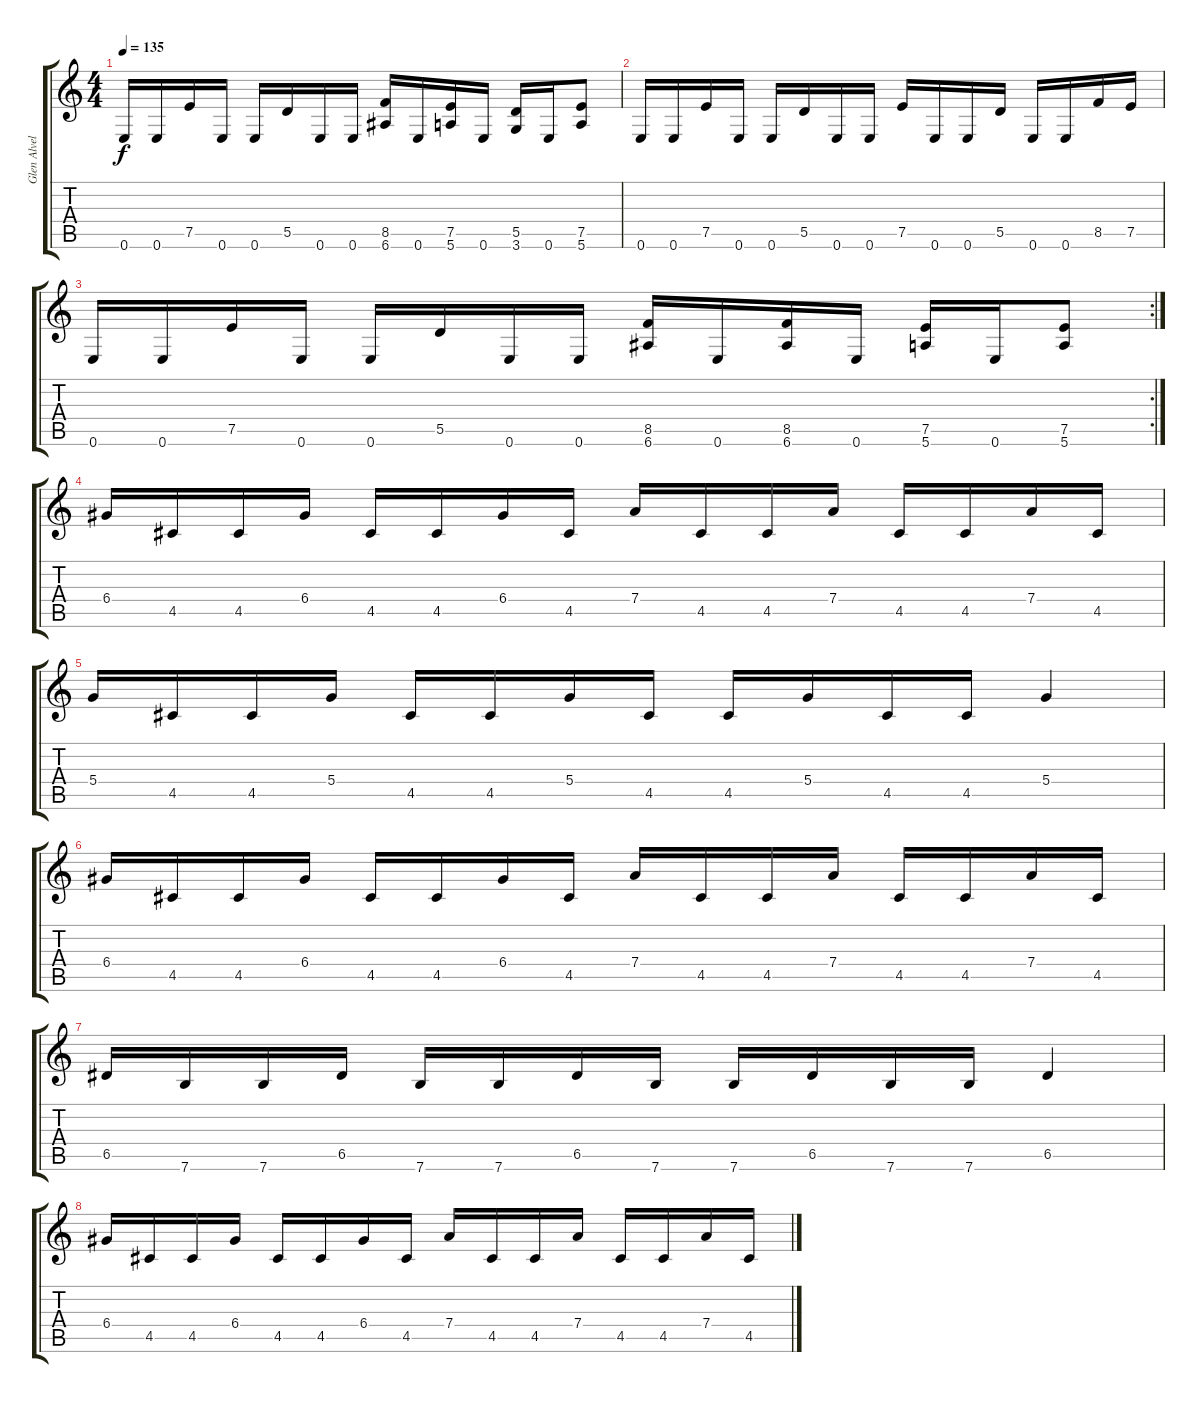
\track ("Glen Alvelais" "Glen Alvel") {instrument distortionguitar}
\staff {score tabs}
\tuning (E4 B3 G3 D3 A2 E2) {hide}
\ts (4 4)
\tempo 135
\clef g2
\ks c
0.6.16{dy f} 0.6.16 7.5.16 0.6.16 0.6.16 5.5.16 0.6.16 0.6.16 (8.5 6.6).16 0.6.16 (7.5 5.6).16 0.6.16 (5.5 3.6).16 0.6.16 (7.5 5.6).8 |
0.6.16 0.6.16 7.5.16 0.6.16 0.6.16 5.5.16 0.6.16 0.6.16 7.5.16 0.6.16 0.6.16 5.5.16 0.6.16 0.6.16 8.5.16 7.5.16 |
\rc 2
0.6.16 0.6.16 7.5.16 0.6.16 0.6.16 5.5.16 0.6.16 0.6.16 (8.5 6.6).16 0.6.16 (8.5 6.6).16 0.6.16 (7.5 5.6).16 0.6.16 (7.5 5.6).8 |
6.4.16 4.5.16 4.5.16 6.4.16 4.5.16 4.5.16 6.4.16 4.5.16 7.4.16 4.5.16 4.5.16 7.4.16 4.5.16 4.5.16 7.4.16 4.5.16 |
5.4.16 4.5.16 4.5.16 5.4.16 4.5.16 4.5.16 5.4.16 4.5.16 4.5.16 5.4.16 4.5.16 4.5.16 5.4.4 |
6.4.16 4.5.16 4.5.16 6.4.16 4.5.16 4.5.16 6.4.16 4.5.16 7.4.16 4.5.16 4.5.16 7.4.16 4.5.16 4.5.16 7.4.16 4.5.16 |
6.5.16 7.6.16 7.6.16 6.5.16 7.6.16 7.6.16 6.5.16 7.6.16 7.6.16 6.5.16 7.6.16 7.6.16 6.5.4 |
6.4.16 4.5.16 4.5.16 6.4.16 4.5.16 4.5.16 6.4.16 4.5.16 7.4.16 4.5.16 4.5.16 7.4.16 4.5.16 4.5.16 7.4.16 4.5.16
